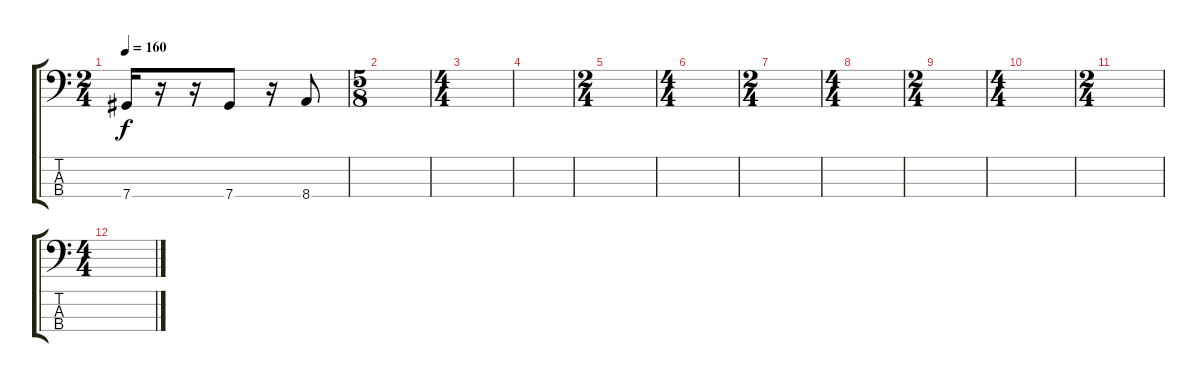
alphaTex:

\track "" {instrument electricbassfinger}
\staff {score tabs}
\tuning (Gb2 Db2 Ab1 Db1) {hide}
\ts (2 4)
\tempo 160
\clef f4
\ks c
7.4{t}.16{dy f} r.16 r.16 7.4.8 r.16 8.4.8 |
\ts (5 8)
|
\ts (4 4)
|
|
\ts (2 4)
|
\ts (4 4)
|
\ts (2 4)
|
\ts (4 4)
|
\ts (2 4)
|
\ts (4 4)
|
\ts (2 4)
|
\ts (4 4)
